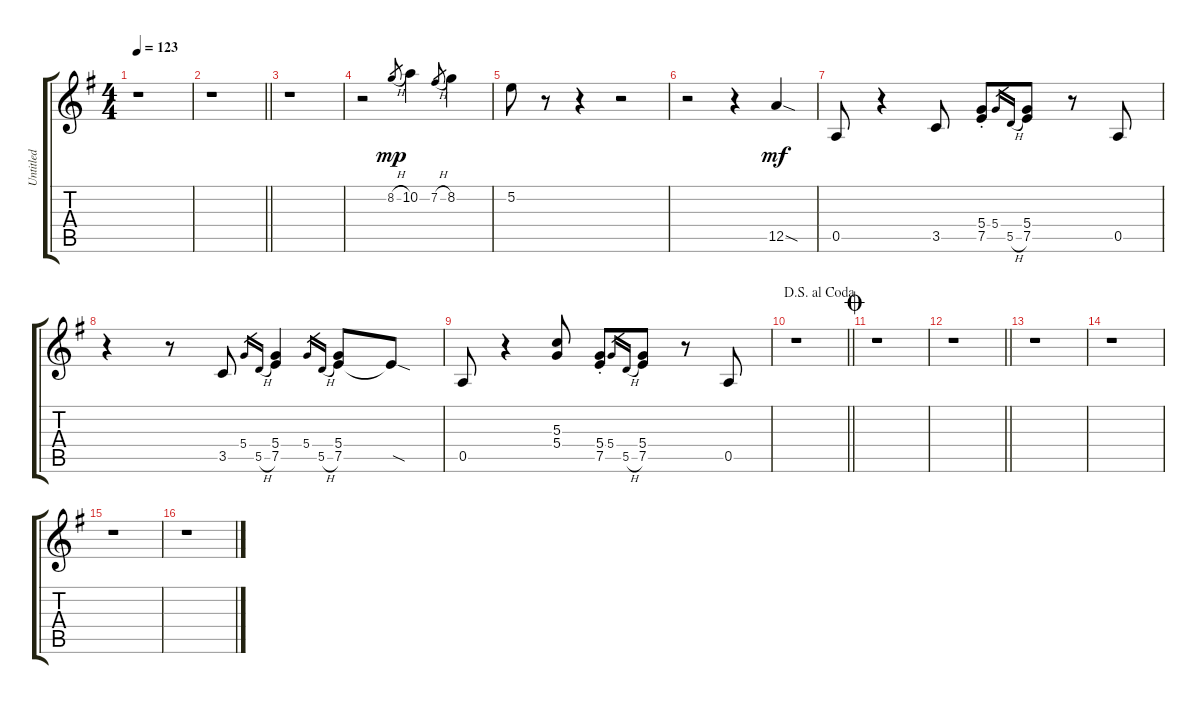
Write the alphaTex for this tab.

\track ("Untitled" "Untitled") {instrument overdrivenguitar}
\staff {score tabs}
\tuning (E4 B3 G3 D3 A2 E2) {hide}
\ts (4 4)
\tempo 123
\clef g2
\ks g
r.1{dy mp} |
\barLineRight lightlight
r.1 |
r.1 |
r.2 8.2{h}.8{gr} 10.2.4 7.2{h}.8{gr} 8.2.4 |
5.2.8 r.8 r.4 r.2 |
r.2 r.4 12.5{sod}.4{dy mf} |
0.5.8 r.4 3.5.8 (5.4{st} 7.5{st}).8 5.4.16{gr} 5.5{h}.16{gr} (5.4 7.5).8 r.8 0.5.8 |
r.4 r.8 3.5.8 5.4.16{gr} 5.5{h}.16{gr} (5.4 7.5).4 5.4.16{gr} 5.5{h}.16{gr} (5.4 7.5).8 7.5{sod t}.8 |
0.5.8 r.4 (5.3 5.4).8 (5.4{st} 7.5{st}).8 5.4.16{gr} 5.5{h}.16{gr} (5.4 7.5).8 r.8 0.5.8 |
\jump dalsegnoalcoda
\barLineRight lightlight
r.1 |
\jump coda
r.1 |
\barLineRight lightlight
r.1 |
r.1 |
r.1 |
r.1 |
r.1
